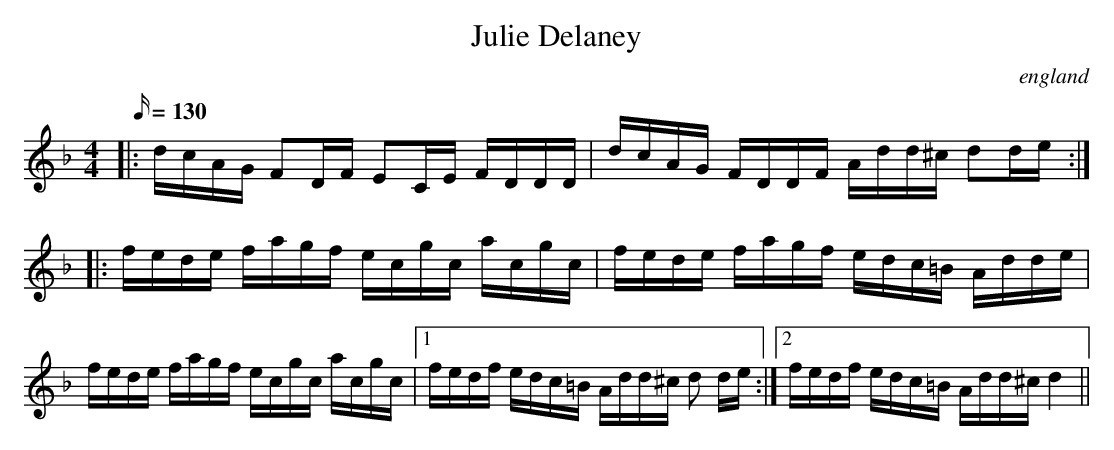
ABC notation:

X:1
T: Julie Delaney
O:england
M:4/4
L:1/16
Q:130
K:F
|:dcAG F2DF E2CE FDDD|dcAG FDDF Add^c d2de:|
|:fede fagf ecgc acgc|fede fagf edc=B Adde|
fede fagf ecgc acgc|1 fedf edc=B Add^c d2 de:|2 fedf edc=B Add^c d4||
